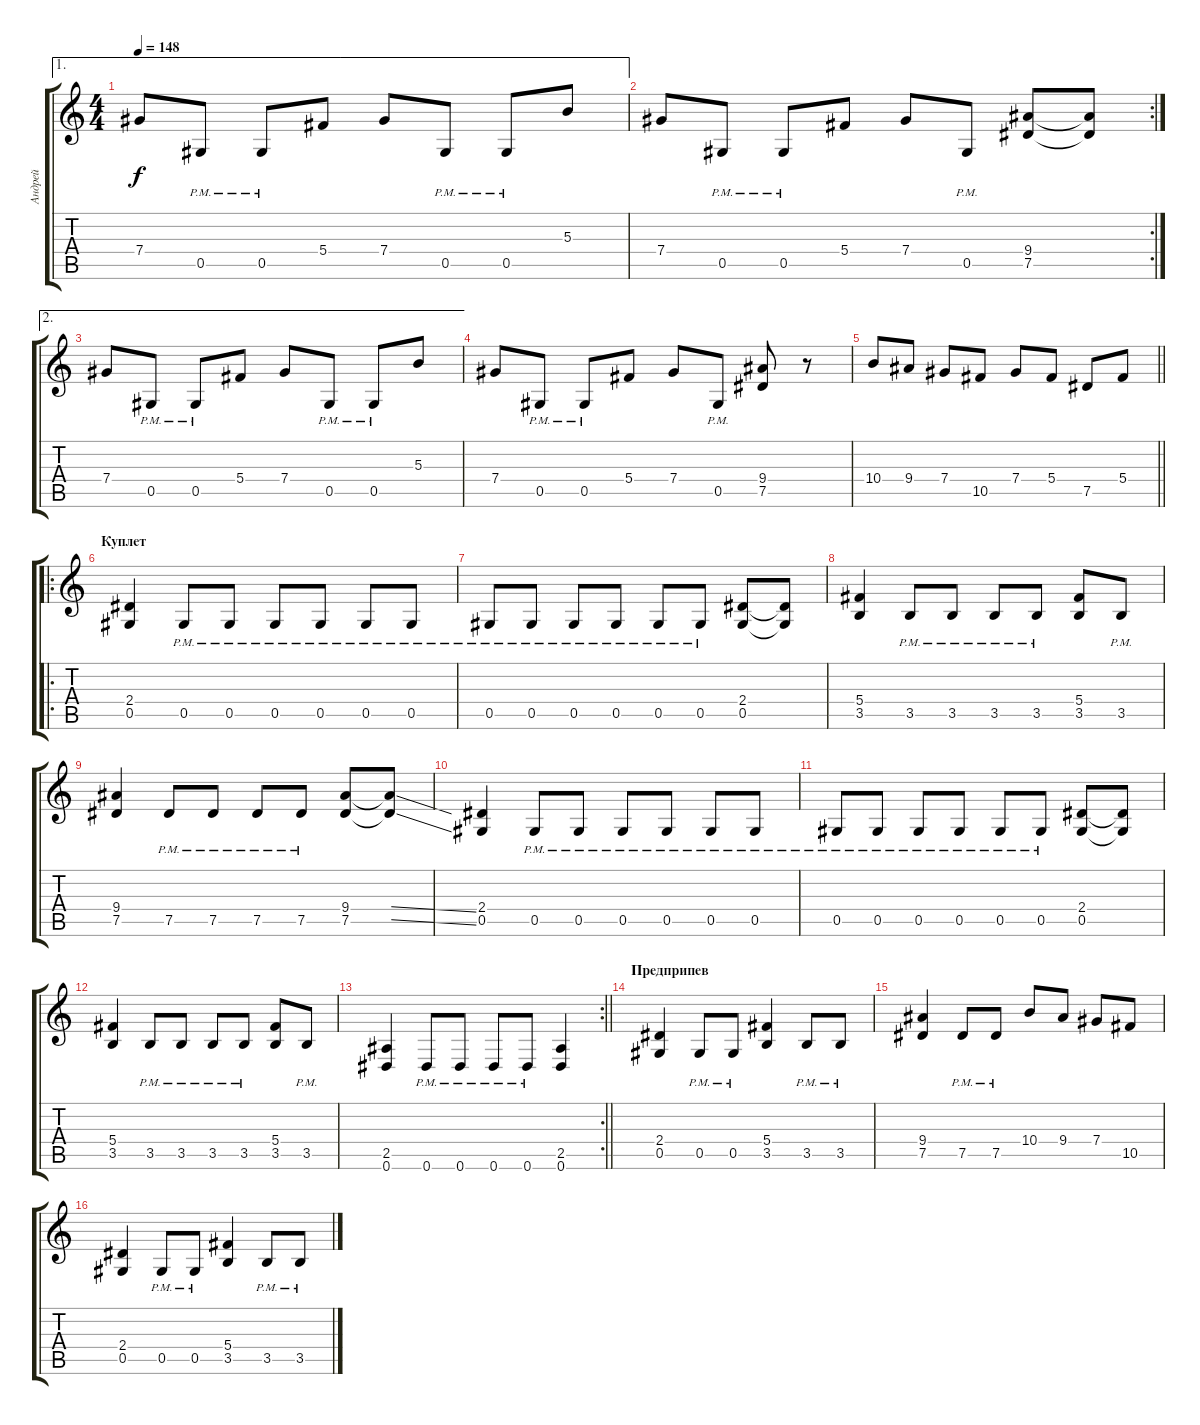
\track ("Андрей" "Андрей") {instrument distortionguitar}
\staff {score tabs}
\tuning (Eb4 Bb3 Gb3 Db3 Ab2 Eb2) {hide}
\ae 1
\ts (4 4)
\tempo 148
\clef g2
\ks c
7.4.8{dy f} 0.5{pm}.8 0.5{pm}.8 5.4.8 7.4.8 0.5{pm}.8 0.5{pm}.8 5.3.8 |
\rc 2
7.4.8 0.5{pm}.8 0.5{pm}.8 5.4.8 7.4.8 0.5{pm}.8 (9.4 7.5).8 (9.4{t} 7.5{t}).8 |
\ae 2
7.4.8 0.5{pm}.8 0.5{pm}.8 5.4.8 7.4.8 0.5{pm}.8 0.5{pm}.8 5.3.8 |
7.4.8 0.5{pm}.8 0.5{pm}.8 5.4.8 7.4.8 0.5{pm}.8 (9.4 7.5).8 r.8 |
\barLineRight lightlight
10.4.8 9.4.8 7.4.8 10.5.8 7.4.8 5.4.8 7.5.8 5.4.8 |
\ro
\section ("" "Куплет")
(2.4 0.5).4 0.5{pm}.8 0.5{pm}.8 0.5{pm}.8 0.5{pm}.8 0.5{pm}.8 0.5{pm}.8 |
0.5{pm}.8 0.5{pm}.8 0.5{pm}.8 0.5{pm}.8 0.5{pm}.8 0.5{pm}.8 (2.4 0.5).8 (2.4{t} 0.5{t}).8 |
(5.4 3.5).4 3.5{pm}.8 3.5{pm}.8 3.5{pm}.8 3.5{pm}.8 (5.4 3.5).8 3.5{pm}.8 |
(9.4 7.5).4 7.5{pm}.8 7.5{pm}.8 7.5{pm}.8 7.5{pm}.8 (9.4 7.5).8 (9.4{ss t} 7.5{ss t}).8 |
(2.4 0.5).4 0.5{pm}.8 0.5{pm}.8 0.5{pm}.8 0.5{pm}.8 0.5{pm}.8 0.5{pm}.8 |
0.5{pm}.8 0.5{pm}.8 0.5{pm}.8 0.5{pm}.8 0.5{pm}.8 0.5{pm}.8 (2.4 0.5).8 (2.4{t} 0.5{t}).8 |
(5.4 3.5).4 3.5{pm}.8 3.5{pm}.8 3.5{pm}.8 3.5{pm}.8 (5.4 3.5).8 3.5{pm}.8 |
\rc 2
\barLineRight lightlight
(2.5 0.6).4 0.6{pm}.8 0.6{pm}.8 0.6{pm}.8 0.6{pm}.8 (2.5 0.6).4 |
\section ("" "Предприпев")
(2.4 0.5).4 0.5{pm}.8 0.5{pm}.8 (5.4 3.5).4 3.5{pm}.8 3.5{pm}.8 |
(9.4 7.5).4 7.5{pm}.8 7.5{pm}.8 10.4.8 9.4.8 7.4.8 10.5.8 |
(2.4 0.5).4 0.5{pm}.8 0.5{pm}.8 (5.4 3.5).4 3.5{pm}.8 3.5{pm}.8
